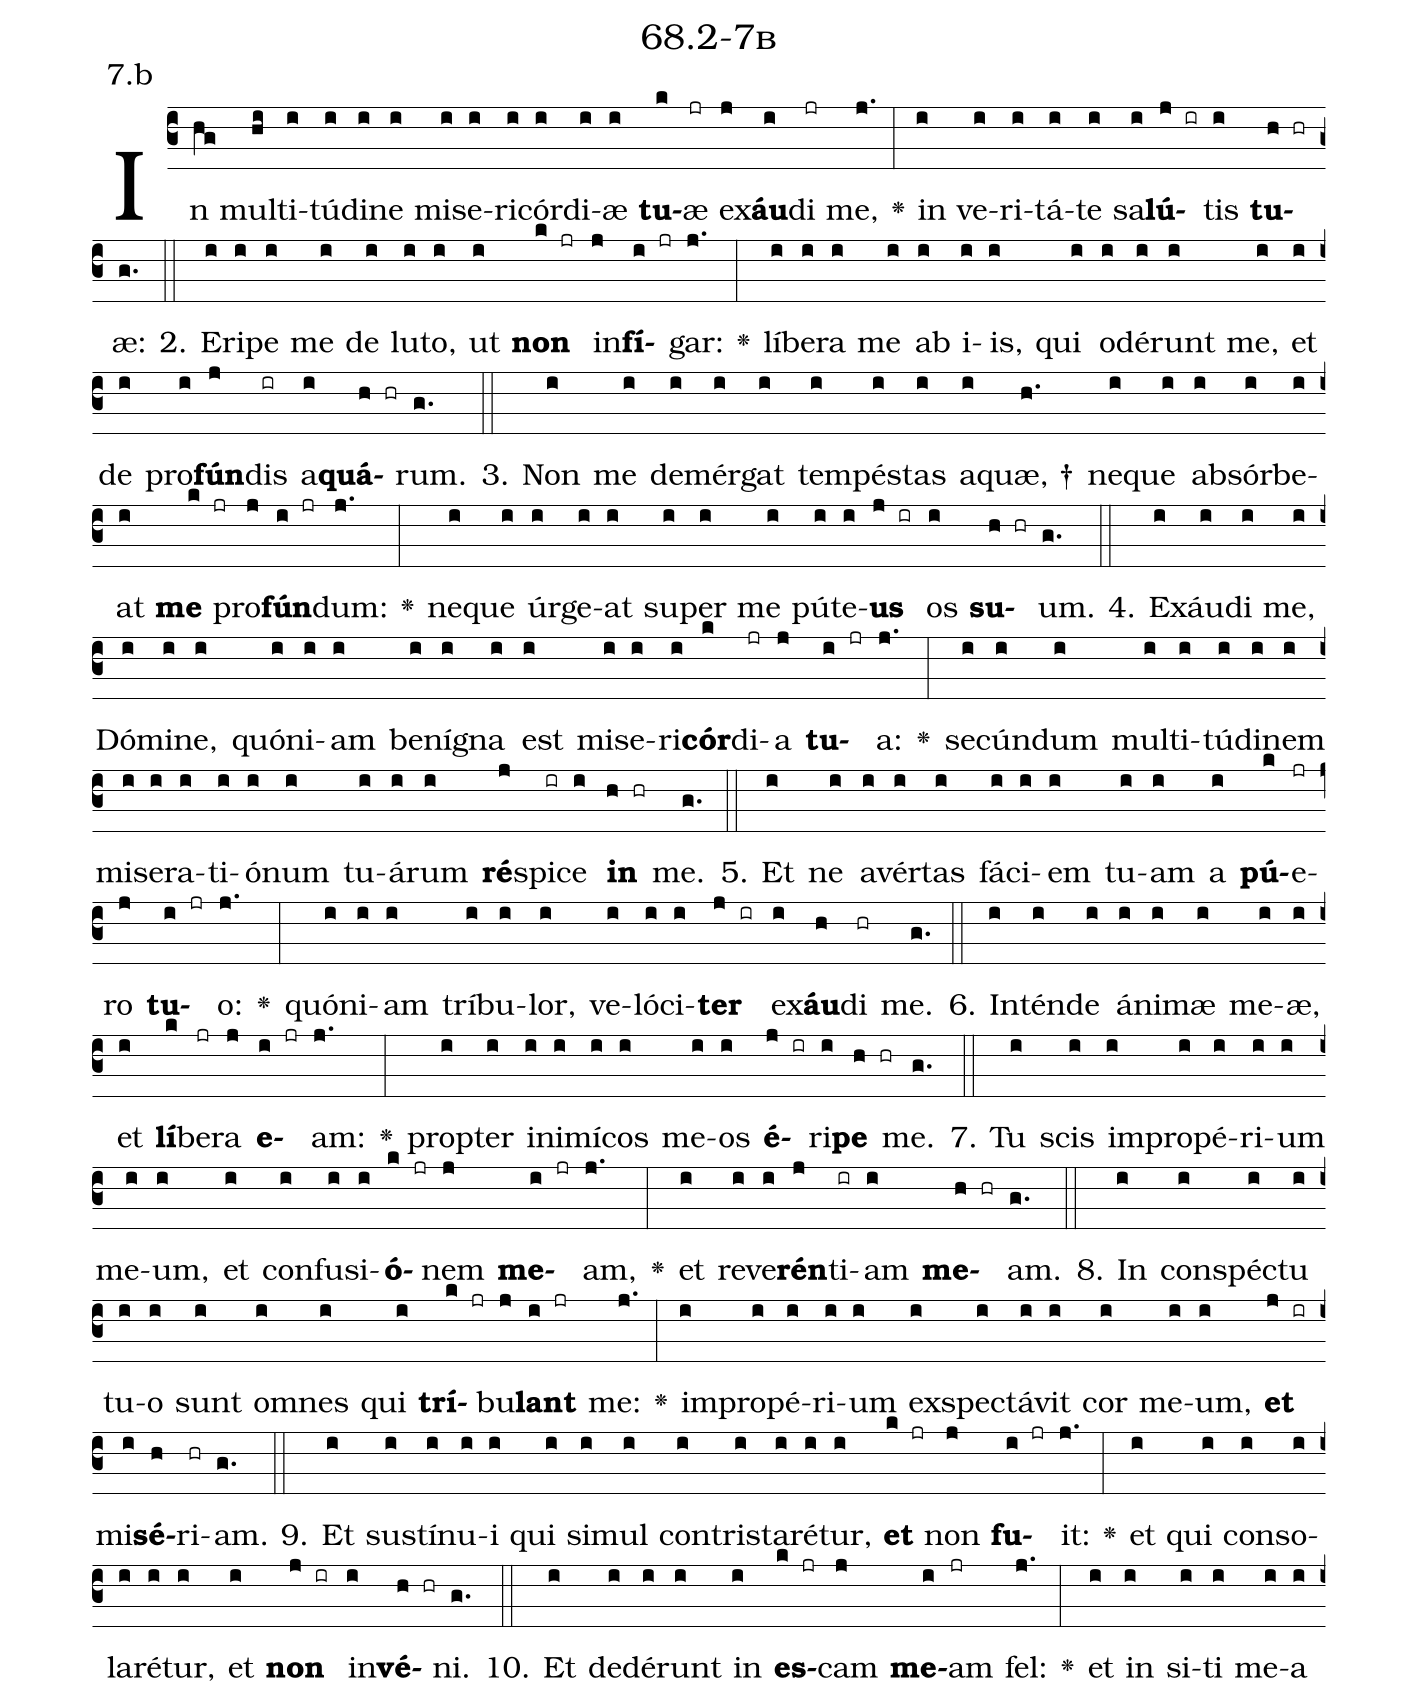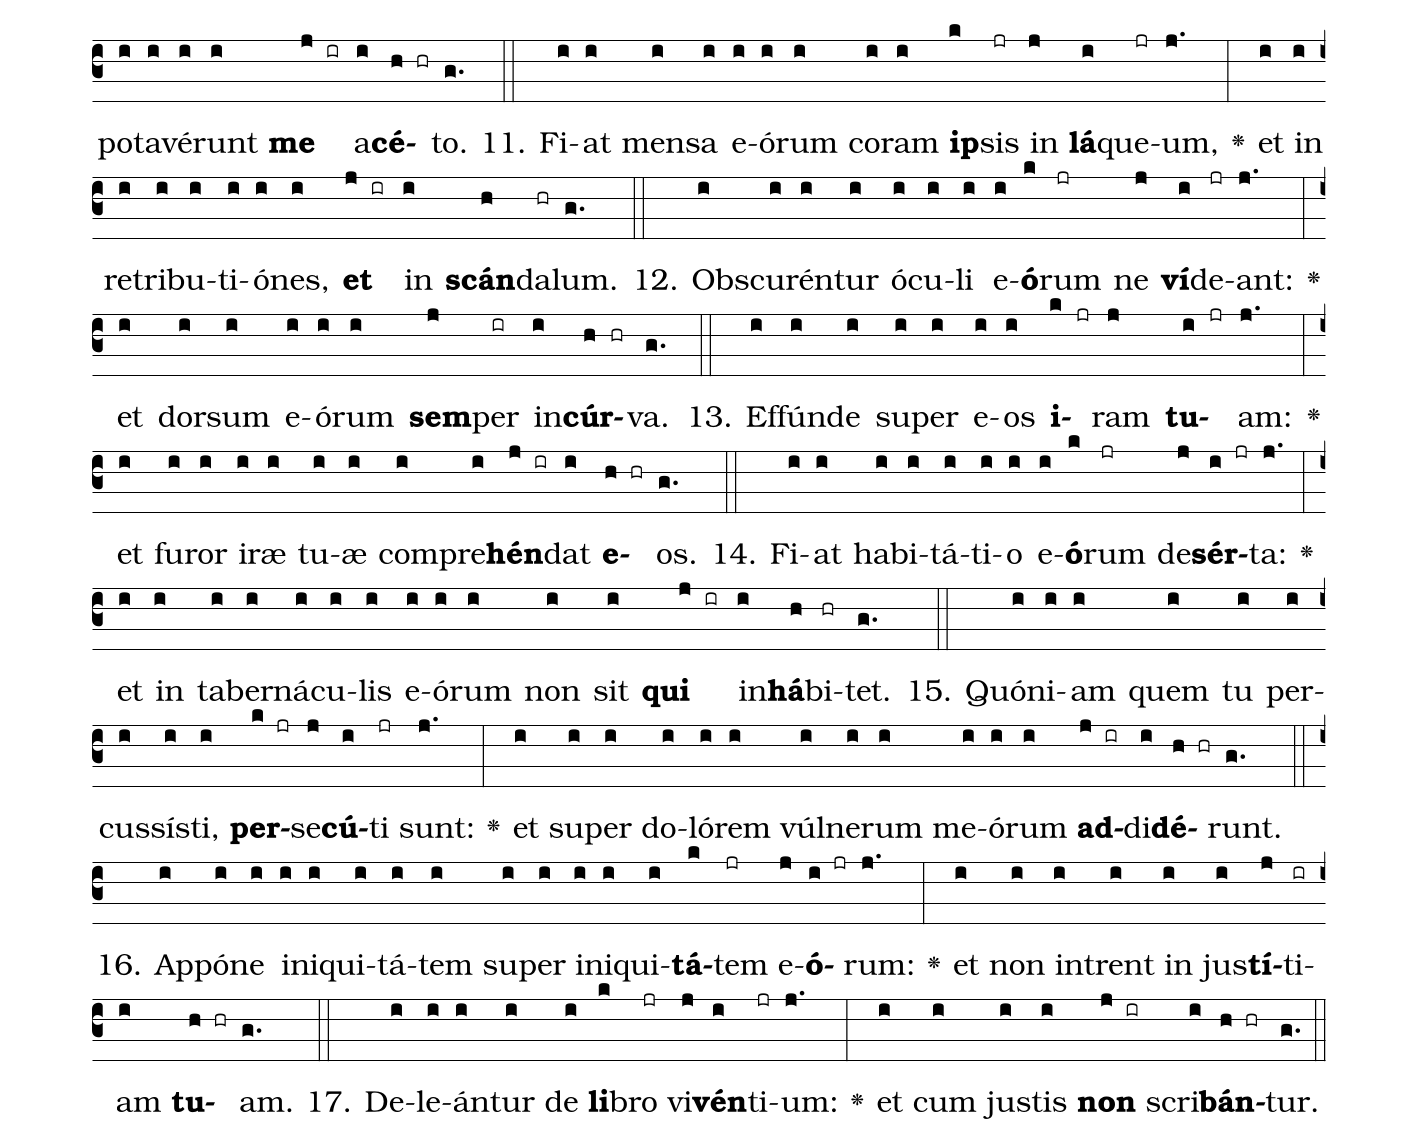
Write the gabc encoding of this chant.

name: 68.2-7b;
annotation: 7.b;
%%
(c3)In(hg) mul(hi)ti(i)tú(i)di(i)ne(i) mi(i)se(i)ri(i)cór(i)di(i)æ(i) <b>tu</b>(k)æ(jr) ex(j)<b>áu</b>(i)di(jr) me,(j.) <v>\greheightstar</v>(:) in(i) ve(i)ri(i)tá(i)te(i) sa(i)<b>lú</b>(j ir)tis(i) <b>tu</b>(h hr)æ:(g.) (::)
2. E(i)ri(i)pe(i) me(i) de(i) lu(i)to,(i) ut(i) <b>non</b>(k jr) in(j)<b>fí</b>(i jr)gar:(j.) <v>\greheightstar</v>(:) lí(i)be(i)ra(i) me(i) ab(i) i(i)is,(i) qui(i) o(i)dé(i)runt(i) me,(i) et(i) de(i) pro(i)<b>fún</b>(j)dis(ir) a(i)<b>quá</b>(h hr)rum.(g.) (::)
3. Non(i) me(i) de(i)mér(i)gat(i) tem(i)pés(i)tas(i) a(i)quæ, †(h.) ne(i)que(i) ab(i)sór(i)be(i)at(i) <b>me</b>(k jr) pro(j)<b>fún</b>(i jr)dum:(j.) <v>\greheightstar</v>(:) ne(i)que(i) úr(i)ge(i)at(i) su(i)per(i) me(i) pú(i)te(i)<b>us</b>(j ir) os(i) <b>su</b>(h hr)um.(g.) (::)
4. Ex(i)áu(i)di(i) me,(i) Dó(i)mi(i)ne,(i) quón(i)i(i)am(i) be(i)ní(i)gna(i) est(i) mi(i)se(i)ri(i)<b>cór</b>(k)di(jr)a(j) <b>tu</b>(i jr)a:(j.) <v>\greheightstar</v>(:) se(i)cún(i)dum(i) mul(i)ti(i)tú(i)di(i)nem(i) mi(i)se(i)ra(i)ti(i)ó(i)num(i) tu(i)á(i)rum(i) <b>ré</b>(j)spi(ir)ce(i) <b>in</b>(h hr) me.(g.) (::)
5. Et(i) ne(i) a(i)vér(i)tas(i) fá(i)ci(i)em(i) tu(i)am(i) a(i) <b>pú</b>(k)e(jr)ro(j) <b>tu</b>(i jr)o:(j.) <v>\greheightstar</v>(:) quón(i)i(i)am(i) trí(i)bu(i)lor,(i) ve(i)ló(i)ci(i)<b>ter</b>(j ir) ex(i)<b>áu</b>(h)di(hr) me.(g.) (::)
6. In(i)tén(i)de(i) á(i)ni(i)mæ(i) me(i)æ,(i) et(i) <b>lí</b>(k)be(jr)ra(j) <b>e</b>(i jr)am:(j.) <v>\greheightstar</v>(:) prop(i)ter(i) in(i)i(i)mí(i)cos(i) me(i)os(i) <b>é</b>(j ir)ri(i)<b>pe</b>(h hr) me.(g.) (::)
7. Tu(i) scis(i) im(i)pro(i)pé(i)ri(i)um(i) me(i)um,(i) et(i) con(i)fu(i)si(i)<b>ó</b>(k jr)nem(j) <b>me</b>(i jr)am,(j.) <v>\greheightstar</v>(:) et(i) re(i)ve(i)<b>rén</b>(j)ti(ir)am(i) <b>me</b>(h hr)am.(g.) (::)
8. In(i) con(i)spéc(i)tu(i) tu(i)o(i) sunt(i) om(i)nes(i) qui(i) <b>trí</b>(k jr)bu(j)<b>lant</b>(i jr) me:(j.) <v>\greheightstar</v>(:) im(i)pro(i)pé(i)ri(i)um(i) ex(i)spec(i)tá(i)vit(i) cor(i) me(i)um,(i) <b>et</b>(j ir) mi(i)<b>sé</b>(h)ri(hr)am.(g.) (::)
9. Et(i) sus(i)tí(i)nu(i)i(i) qui(i) si(i)mul(i) con(i)tris(i)ta(i)ré(i)tur,(i) <b>et</b>(k jr) non(j) <b>fu</b>(i jr)it:(j.) <v>\greheightstar</v>(:) et(i) qui(i) con(i)so(i)la(i)ré(i)tur,(i) et(i) <b>non</b>(j ir) in(i)<b>vé</b>(h hr)ni.(g.) (::)
10. Et(i) de(i)dé(i)runt(i) in(i) <b>es</b>(k jr)cam(j) <b>me</b>(i)am(jr) fel:(j.) <v>\greheightstar</v>(:) et(i) in(i) si(i)ti(i) me(i)a(i) po(i)ta(i)vé(i)runt(i) <b>me</b>(j ir) a(i)<b>cé</b>(h hr)to.(g.) (::)
11. Fi(i)at(i) men(i)sa(i) e(i)ó(i)rum(i) co(i)ram(i) <b>ip</b>(k)sis(jr) in(j) <b>lá</b>(i)que(jr)um,(j.) <v>\greheightstar</v>(:) et(i) in(i) re(i)tri(i)bu(i)ti(i)ó(i)nes,(i) <b>et</b>(j ir) in(i) <b>scán</b>(h)da(hr)lum.(g.) (::)
12. Obs(i)cu(i)rén(i)tur(i) ó(i)cu(i)li(i) e(i)<b>ó</b>(k)rum(jr) ne(j) <b>ví</b>(i)de(jr)ant:(j.) <v>\greheightstar</v>(:) et(i) dor(i)sum(i) e(i)ó(i)rum(i) <b>sem</b>(j)per(ir) in(i)<b>cúr</b>(h hr)va.(g.) (::)
13. Ef(i)fún(i)de(i) su(i)per(i) e(i)os(i) <b>i</b>(k jr)ram(j) <b>tu</b>(i jr)am:(j.) <v>\greheightstar</v>(:) et(i) fu(i)ror(i) i(i)ræ(i) tu(i)æ(i) com(i)pre(i)<b>hén</b>(j ir)dat(i) <b>e</b>(h hr)os.(g.) (::)
14. Fi(i)at(i) ha(i)bi(i)tá(i)ti(i)o(i) e(i)<b>ó</b>(k)rum(jr) de(j)<b>sér</b>(i jr)ta:(j.) <v>\greheightstar</v>(:) et(i) in(i) ta(i)ber(i)ná(i)cu(i)lis(i) e(i)ó(i)rum(i) non(i) sit(i) <b>qui</b>(j ir) in(i)<b>há</b>(h)bi(hr)tet.(g.) (::)
15. Quón(i)i(i)am(i) quem(i) tu(i) per(i)cus(i)sís(i)ti,(i) <b>per</b>(k jr)se(j)<b>cú</b>(i)ti(jr) sunt:(j.) <v>\greheightstar</v>(:) et(i) su(i)per(i) do(i)ló(i)rem(i) vúl(i)ne(i)rum(i) me(i)ó(i)rum(i) <b>ad</b>(j ir)di(i)<b>dé</b>(h hr)runt.(g.) (::)
16. Ap(i)pó(i)ne(i) in(i)i(i)qui(i)tá(i)tem(i) su(i)per(i) in(i)i(i)qui(i)<b>tá</b>(k)tem(jr) e(j)<b>ó</b>(i jr)rum:(j.) <v>\greheightstar</v>(:) et(i) non(i) in(i)trent(i) in(i) jus(i)<b>tí</b>(j)ti(ir)am(i) <b>tu</b>(h hr)am.(g.) (::)
17. De(i)le(i)án(i)tur(i) de(i) <b>li</b>(k)bro(jr) vi(j)<b>vén</b>(i)ti(jr)um:(j.) <v>\greheightstar</v>(:) et(i) cum(i) jus(i)tis(i) <b>non</b>(j ir) scri(i)<b>bán</b>(h hr)tur.(g.) (::)
